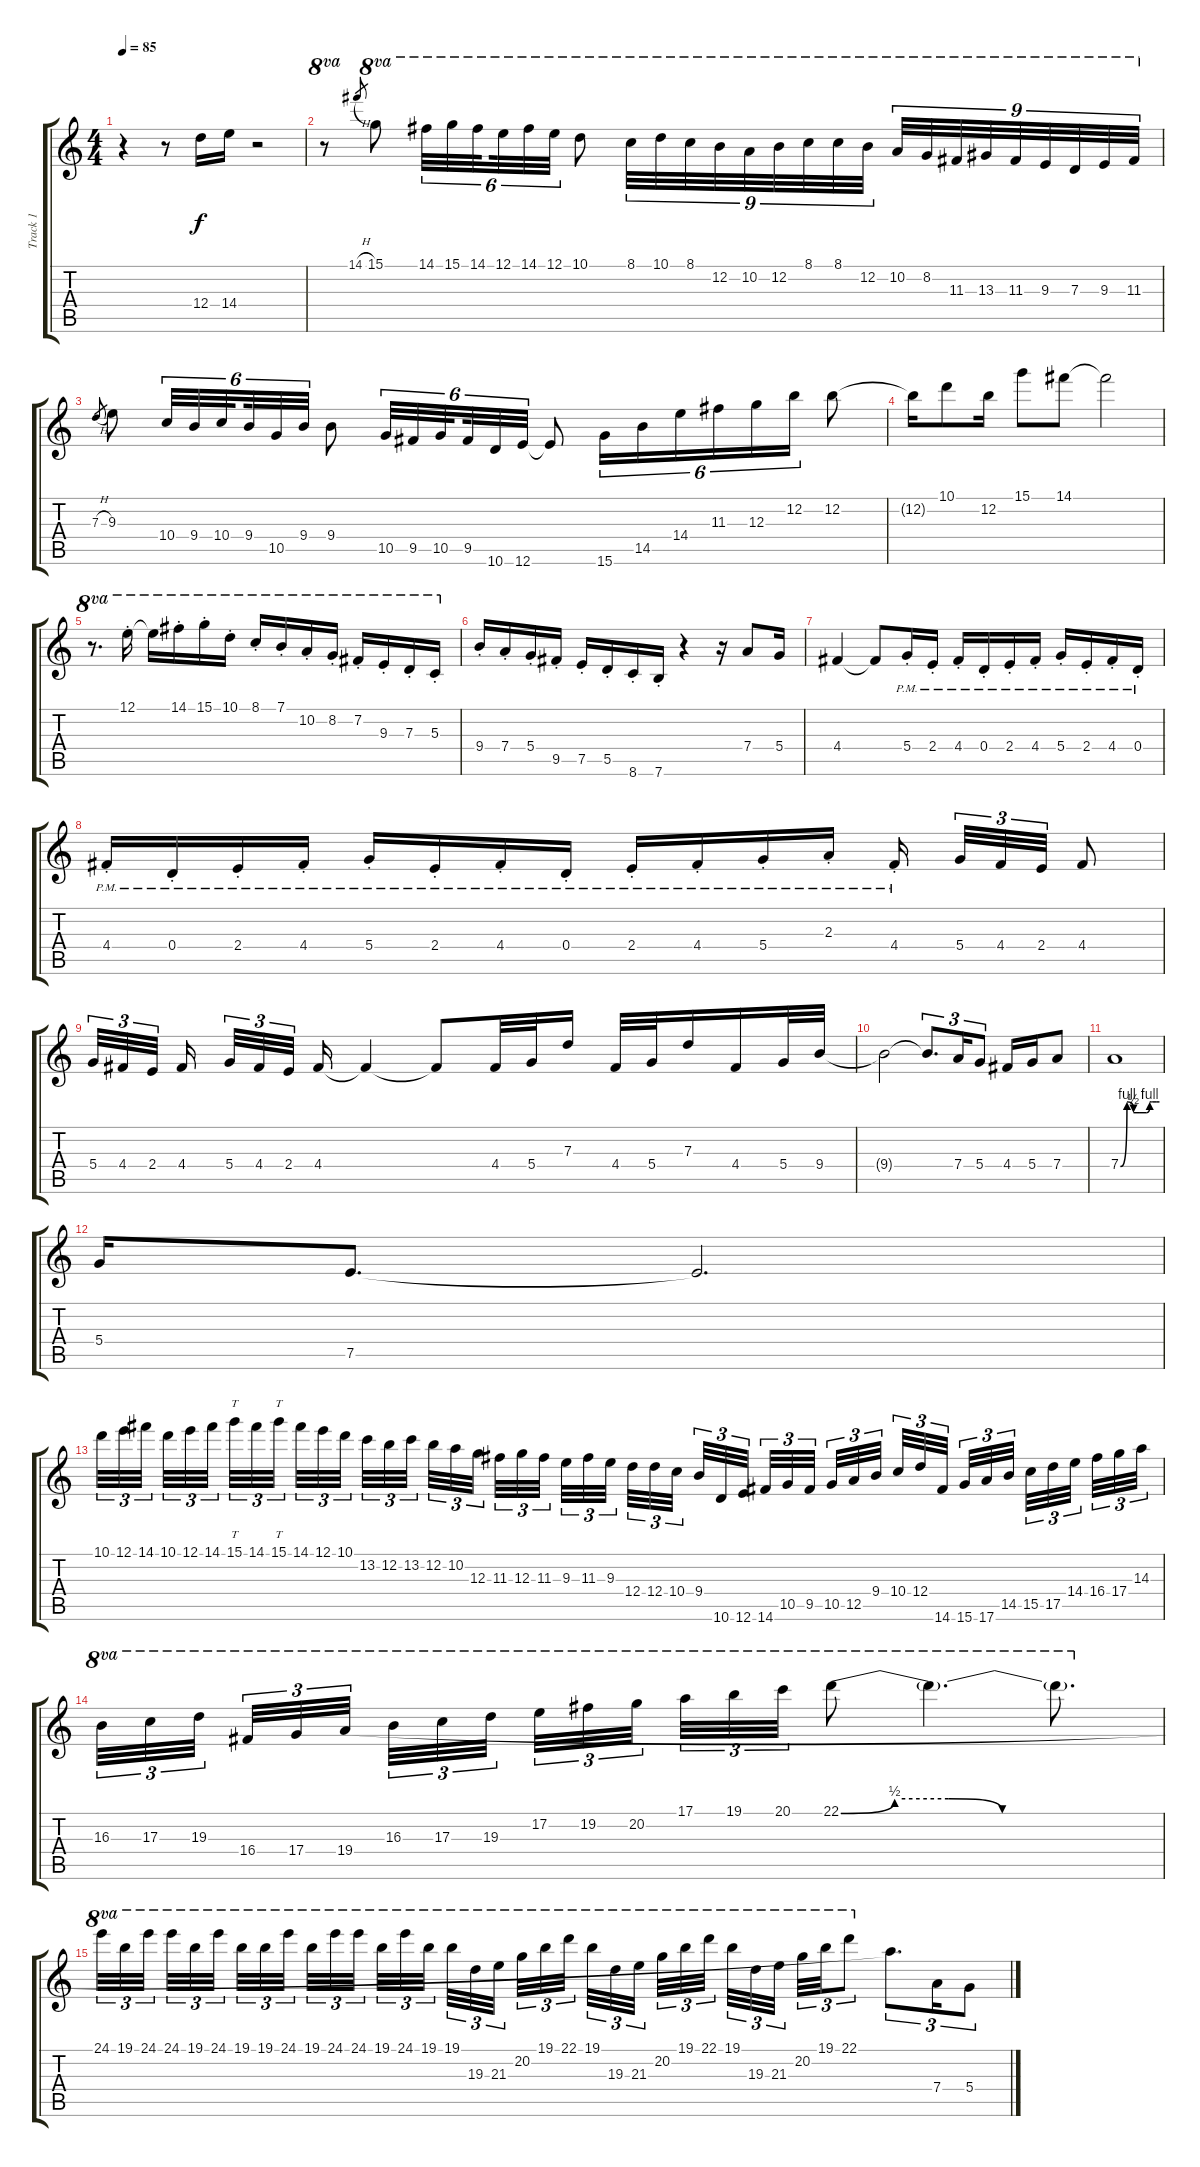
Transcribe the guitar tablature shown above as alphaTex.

\track ("Track 1" "Track 1") {instrument distortionguitar}
\staff {score tabs}
\tuning (E4 B3 G3 D3 A2 E2) {hide}
\ts (4 4)
\tempo 85
\clef g2
\ks c
r.4{dy f} r.8 12.4.16 14.4.16 r.2 |
r.8{ot 8va} 14.1{h}.8{gr} 15.1.8{ot 8va} 14.1.32{tu (6 4) ot 8va} 15.1.32{tu (6 4) ot 8va} 14.1.32{tu (6 4) ot 8va beam splitsecondary} 12.1.32{tu (6 4) ot 8va} 14.1.32{tu (6 4) ot 8va} 12.1.32{tu (6 4) ot 8va} 10.1.8{ot 8va} 8.1.32{tu (9 8) ot 8va} 10.1.32{tu (9 8) ot 8va} 8.1.32{tu (9 8) ot 8va} 12.2.32{tu (9 8) ot 8va} 10.2.32{tu (9 8) ot 8va} 12.2.32{tu (9 8) ot 8va} 8.1.32{tu (9 8) ot 8va} 8.1.32{tu (9 8) ot 8va} 12.2.32{tu (9 8) ot 8va} 10.2.32{tu (9 8) ot 8va} 8.2.32{tu (9 8) ot 8va} 11.3.32{tu (9 8) ot 8va} 13.3.32{tu (9 8) ot 8va} 11.3.32{tu (9 8) ot 8va} 9.3.32{tu (9 8) ot 8va} 7.3.32{tu (9 8) ot 8va} 9.3.32{tu (9 8) ot 8va} 11.3.32{tu (9 8) ot 8va} |
7.3{h}.8{gr} 9.3.8 10.4.32{tu (6 4)} 9.4.32{tu (6 4)} 10.4.32{tu (6 4) beam splitsecondary} 9.4.32{tu (6 4)} 10.5.32{tu (6 4)} 9.4.32{tu (6 4)} 9.4.8 10.5.32{tu (6 4)} 9.5.32{tu (6 4)} 10.5.32{tu (6 4) beam splitsecondary} 9.5.32{tu (6 4)} 10.6.32{tu (6 4)} 12.6.32{tu (6 4)} 12.6{t}.8 15.6.16{tu (6 4)} 14.5.16{tu (6 4)} 14.4.16{tu (6 4)} 11.3.16{tu (6 4)} 12.3.16{tu (6 4)} 12.2.16{tu (6 4)} 12.2.8 |
12.2{t}.16 10.1.8 12.2.16 15.1.8 14.1.8 14.1{t}.2 |
r.8{d ot 8va} 12.1{st}.16{ot 8va} 12.1{t}.16{ot 8va beam merge} 14.1{st}.16{ot 8va} 15.1{st}.16{ot 8va beam merge} 10.1{st}.16{ot 8va beam split} 8.1{st}.16{ot 8va beam merge} 7.1{st}.16{ot 8va} 10.2{st}.16{ot 8va} 8.2{st}.16{ot 8va beam split} 7.2{st}.16{ot 8va beam merge} 9.3{st}.16{ot 8va} 7.3{st}.16{ot 8va} 5.3{st}.16{ot 8va} |
9.4{st}.16 7.4{st}.16 5.4{st}.16 9.5{st}.16 7.5{st}.16 5.5{st}.16 8.6{st}.16 7.6{st}.16 r.4 r.16 7.4.8 5.4.16 |
4.4.4 4.4{t}.8 5.4{pm st}.16 2.4{pm st}.16 4.4{pm st}.16 0.4{pm st}.16 2.4{pm st}.16 4.4{pm st}.16 5.4{pm st}.16 2.4{pm st}.16 4.4{pm st}.16 0.4{pm st}.16 |
4.4{pm st}.16 0.4{pm st}.16 2.4{pm st}.16 4.4{pm st}.16 5.4{pm st}.16 2.4{pm st}.16 4.4{pm st}.16 0.4{pm st}.16 2.4{pm st}.16 4.4{pm st}.16 5.4{pm st}.16 2.3{pm st}.16 4.4{pm st}.16{beam splitsecondary} 5.4.32{tu (3 2)} 4.4.32{tu (3 2)} 2.4.32{tu (3 2)} 4.4.8 |
5.4.32{tu (3 2)} 4.4.32{tu (3 2)} 2.4.32{tu (3 2) beam splitsecondary} 4.4.16{beam splitsecondary} 5.4.32{tu (3 2)} 4.4.32{tu (3 2)} 2.4.32{tu (3 2) beam splitsecondary} 4.4.16 4.4{t}.4 4.4{t}.8 4.4.32 5.4.32 7.3.16 4.4.32 5.4.32 7.3.16 4.4.16 5.4.32 9.4.32 |
9.4{t}.2 9.4{t}.8{d tu (3 2)} 7.4.16{tu (3 2) beam merge} 5.4.8{tu (3 2)} 4.4.16 5.4.16 7.4.8 |
7.4{be (custom 0 0 10 4 20 2 30 2 40 2 45 4 48 4 50 4 55 4 60 4)}.1 |
5.4.16 7.5.8{d} 7.5{t}.2{d} |
10.1.32{tu (3 2) volume 0} 12.1.32{tu (3 2)} 14.1.32{tu (3 2) beam splitsecondary} 10.1.32{tu (3 2)} 12.1.32{tu (3 2)} 14.1.32{tu (3 2) beam splitsecondary} 15.1.32{tt tu (3 2)} 14.1.32{tu (3 2)} 15.1.32{tt tu (3 2) beam splitsecondary} 14.1.32{tu (3 2)} 12.1.32{tu (3 2)} 10.1.32{tu (3 2)} 13.2.32{tu (3 2)} 12.2.32{tu (3 2)} 13.2.32{tu (3 2) beam splitsecondary} 12.2.32{tu (3 2)} 10.2.32{tu (3 2)} 12.3.32{tu (3 2) beam splitsecondary} 11.3.32{tu (3 2)} 12.3.32{tu (3 2)} 11.3.32{tu (3 2) beam splitsecondary} 9.3.32{tu (3 2)} 11.3.32{tu (3 2)} 9.3.32{tu (3 2)} 12.4.32{tu (3 2)} 12.4.32{tu (3 2)} 10.4.32{tu (3 2) beam splitsecondary} 9.4.32{tu (3 2)} 10.6.32{tu (3 2)} 12.6.32{tu (3 2) beam splitsecondary} 14.6.32{tu (3 2)} 10.5.32{tu (3 2)} 9.5.32{tu (3 2) beam splitsecondary} 10.5.32{tu (3 2)} 12.5.32{tu (3 2)} 9.4.32{tu (3 2)} 10.4.32{tu (3 2)} 12.4.32{tu (3 2)} 14.6.32{tu (3 2) beam splitsecondary} 15.6.32{tu (3 2)} 17.6.32{tu (3 2)} 14.5.32{tu (3 2) beam splitsecondary} 15.5.32{tu (3 2)} 17.5.32{tu (3 2)} 14.4.32{tu (3 2) beam splitsecondary} 16.4.32{tu (3 2)} 17.4.32{tu (3 2)} 14.3.32{tu (3 2)} |
16.3.32{tu (3 2) ot 8va} 17.3.32{tu (3 2) ot 8va} 19.3.32{tu (3 2) ot 8va beam splitsecondary} 16.4.32{tu (3 2) ot 8va} 17.4.32{tu (3 2) ot 8va} 19.4.32{tu (3 2) ot 8va beam splitsecondary} 16.3.32{tu (3 2) ot 8va} 17.3.32{tu (3 2) ot 8va} 19.3.32{tu (3 2) ot 8va beam splitsecondary} 17.2.32{tu (3 2) ot 8va} 19.2.32{tu (3 2) ot 8va} 20.2.32{tu (3 2) ot 8va} 17.1.32{tu (3 2) ot 8va} 19.1.32{tu (3 2) ot 8va} 20.1.32{tu (3 2) ot 8va} 22.1{be (custom 0 0 10 2 20 2 30 0 60 0)}.8{ot 8va} 22.1{t}.4{d ot 8va} 22.1{t}.8{d ot 8va} |
24.1.32{tu (3 2) ot 8va} 19.1.32{tu (3 2) ot 8va} 24.1.32{tu (3 2) ot 8va beam splitsecondary} 24.1.32{tu (3 2) ot 8va} 19.1.32{tu (3 2) ot 8va} 24.1.32{tu (3 2) ot 8va beam splitsecondary} 19.1.32{tu (3 2) ot 8va} 19.1.32{tu (3 2) ot 8va} 24.1.32{tu (3 2) ot 8va beam splitsecondary} 19.1.32{tu (3 2) ot 8va} 24.1.32{tu (3 2) ot 8va} 24.1.32{tu (3 2) ot 8va} 19.1.32{tu (3 2) ot 8va} 24.1.32{tu (3 2) ot 8va} 19.1.32{tu (3 2) ot 8va beam splitsecondary} 19.1.32{tu (3 2) ot 8va} 19.3.32{tu (3 2) ot 8va} 21.3.32{tu (3 2) ot 8va beam splitsecondary} 20.2.32{tu (3 2) ot 8va} 19.1.32{tu (3 2) ot 8va} 22.1.32{tu (3 2) ot 8va beam splitsecondary} 19.1.32{tu (3 2) ot 8va} 19.3.32{tu (3 2) ot 8va} 21.3.32{tu (3 2) ot 8va} 20.2.32{tu (3 2) ot 8va} 19.1.32{tu (3 2) ot 8va} 22.1.32{tu (3 2) ot 8va beam splitsecondary} 19.1.32{tu (3 2) ot 8va} 19.3.32{tu (3 2) ot 8va} 21.3.32{tu (3 2) ot 8va beam splitsecondary} 20.2.32{tu (3 2) ot 8va} 19.1.32{tu (3 2) ot 8va} 22.1.8{tu (3 2) ot 8va} 19.4{t}.8{d tu (3 2)} 7.4.16{tu (3 2) beam merge} 5.4.8{tu (3 2)}
